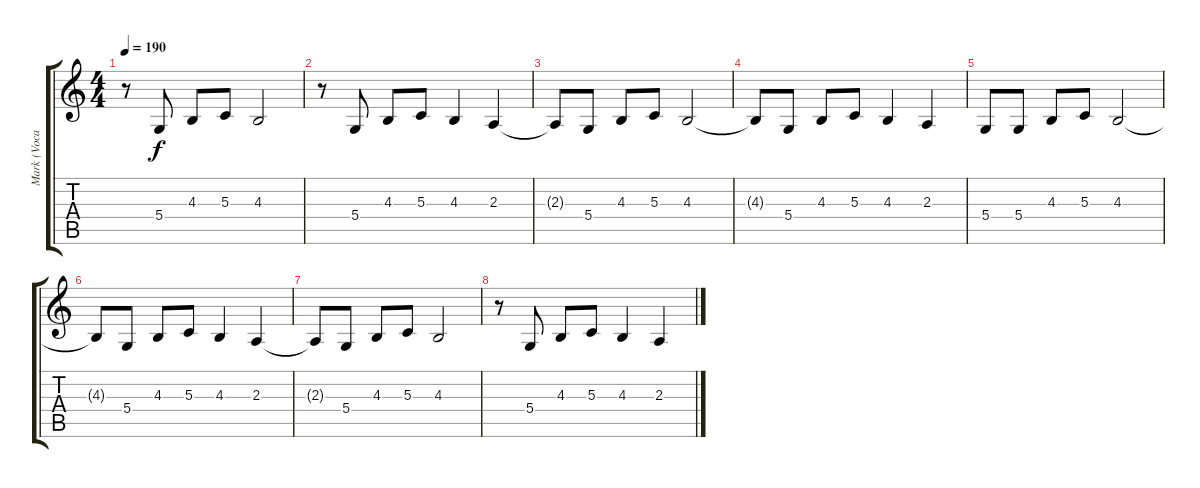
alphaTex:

\track ("Mark (Vocals 2)" "Mark (Voca") {instrument altosax}
\staff {score tabs}
\tuning (E4 B3 G3 D3 A2 E2) {hide}
\ts (4 4)
\tempo 190
\clef g2
\ks c
r.8{dy f} 5.4.8 4.3.8 5.3.8 4.3.2 |
r.8 5.4.8 4.3.8 5.3.8 4.3.4 2.3.4 |
2.3{t}.8 5.4.8 4.3.8 5.3.8 4.3.2 |
4.3{t}.8 5.4.8 4.3.8 5.3.8 4.3.4 2.3.4 |
5.4.8 5.4.8 4.3.8 5.3.8 4.3.2 |
4.3{t}.8 5.4.8 4.3.8 5.3.8 4.3.4 2.3.4 |
2.3{t}.8 5.4.8 4.3.8 5.3.8 4.3.2 |
r.8 5.4.8 4.3.8 5.3.8 4.3.4 2.3.4
